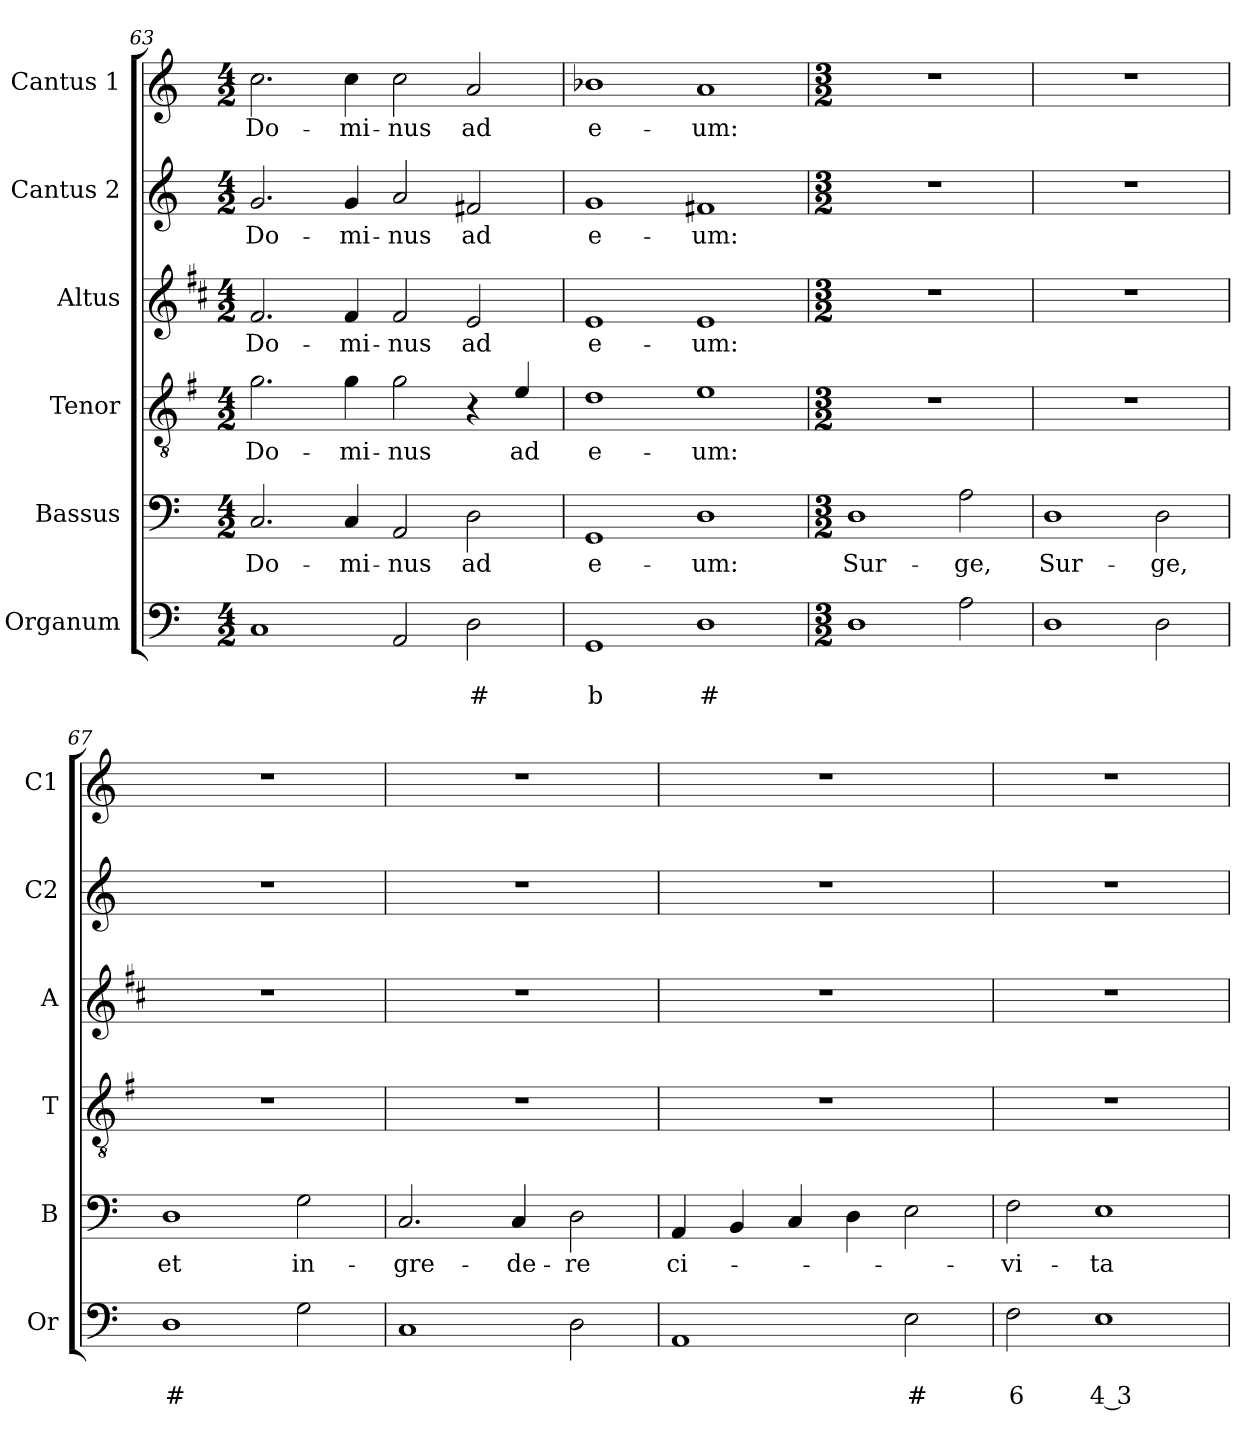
**kern	**text	**text	**kern	**text	**kern	**text	**kern	**text	**kern	**text	**kern	**text
*part6	*part6	*part6	*part5	*part5	*part4	*part4	*part3	*part3	*part2	*part2	*part1	*part1
*staff6	*staff6	*staff6	*staff5	*staff5	*staff4	*staff4	*staff3	*staff3	*staff2	*staff2	*staff1	*staff1
*I"Organum	*	*	*I"Bassus	*	*I"Tenor	*	*I"Altus	*	*I"Cantus 2	*	*I"Cantus 1	*
*I'Or	*	*	*I'B	*	*I'T	*	*I'A	*	*I'C2	*	*I'C1	*
*clefF4	*	*	*clefF4	*	*clefGv2	*	*clefG2	*	*clefG2	*	*clefG2	*
*	*	*	*	*	*ITrd4c7	*	*ITrd1c2	*	*	*	*	*
*k[]	*	*	*k[]	*	*k[]	*	*k[]	*	*k[]	*	*k[]	*
*C:	*	*	*C:	*	*C:	*	*C:	*	*C:	*	*C:	*
*M4/2	*	*	*M4/2	*	*M4/2	*	*M4/2	*	*M4/2	*	*M4/2	*
=63	=63	=63	=63	=63	=63	=63	=63	=63	=63	=63	=63	=63
!	!	!	!	!LO:LY:b	!	!LO:LY:b	!	!LO:LY:b	!	!LO:LY:b	!	!LO:LY:b
1C	.	.	2.C/	Do-	2.c\	Do-	2.e/	Do-	2.g/	Do-	2.cc\	Do-
!	!	!	!	!LO:LY:b	!	!LO:LY:b	!	!LO:LY:b	!	!LO:LY:b	!	!LO:LY:b
.	.	.	4C/	-mi-	4c\	-mi-	4e/	-mi-	4g/	-mi-	4cc\	-mi-
!	!	!	!	!LO:LY:b	!	!LO:LY:b	!	!LO:LY:b	!	!LO:LY:b	!	!LO:LY:b
2AA/	.	.	2AA/	-nus	2c\	-nus	2e/	-nus	2a/	-nus	2cc\	-nus
!	!	!LO:LY:b	!	!LO:LY:b	!	!	!	!LO:LY:b	!	!LO:LY:b	!	!LO:LY:b
2D\	.	#	2D\	ad	4r	.	2d/	ad	2f#X/	ad	2a/	ad
!	!	!	!	!	!	!LO:LY:b	!	!	!	!	!	!
.	.	.	.	.	4A/	ad	.	.	.	.	.	.
=64	=64	=64	=64	=64	=64	=64	=64	=64	=64	=64	=64	=64
!	!	!LO:LY:b	!	!LO:LY:b	!	!LO:LY:b	!	!LO:LY:b	!	!LO:LY:b	!	!LO:LY:b
1GG	.	b	1GG	e-	1G	e-	1d	e-	1g	e-	1b-X	e-
!	!	!LO:LY:b	!	!LO:LY:b	!	!LO:LY:b	!	!LO:LY:b	!	!LO:LY:b	!	!LO:LY:b
1D	.	#	1D	-um:	1A	-um:	1d	-um:	1f#X	-um:	1a	-um:
!!LO:LB:g=z
=65	=65	=65	=65	=65	=65	=65	=65	=65	=65	=65	=65	=65
*M3/2	*	*	*M3/2	*	*M3/2	*	*M3/2	*	*M3/2	*	*M3/2	*
!	!	!	!	!LO:LY:b	!	!	!	!	!	!	!	!
1D	.	.	1D	Sur-	1.r	.	1.r	.	1.r	.	1.r	.
!	!	!	!	!LO:LY:b	!	!	!	!	!	!	!	!
2A\	.	.	2A\	-ge,	.	.	.	.	.	.	.	.
=66	=66	=66	=66	=66	=66	=66	=66	=66	=66	=66	=66	=66
!	!	!	!	!LO:LY:b	!	!	!	!	!	!	!	!
1D	.	.	1D	Sur-	1.r	.	1.r	.	1.r	.	1.r	.
!	!	!	!	!LO:LY:b	!	!	!	!	!	!	!	!
2D\	.	.	2D\	-ge,	.	.	.	.	.	.	.	.
=67	=67	=67	=67	=67	=67	=67	=67	=67	=67	=67	=67	=67
!	!	!LO:LY:b	!	!LO:LY:b	!	!	!	!	!	!	!	!
1D	.	#	1D	et	1.r	.	1.r	.	1.r	.	1.r	.
!	!	!	!	!LO:LY:b	!	!	!	!	!	!	!	!
2G\	.	.	2G\	in-	.	.	.	.	.	.	.	.
=68	=68	=68	=68	=68	=68	=68	=68	=68	=68	=68	=68	=68
!	!	!	!	!LO:LY:b	!	!	!	!	!	!	!	!
1C	.	.	2.C/	-gre-	1.r	.	1.r	.	1.r	.	1.r	.
!	!	!	!	!LO:LY:b	!	!	!	!	!	!	!	!
.	.	.	4C/	-de-	.	.	.	.	.	.	.	.
!	!	!	!	!LO:LY:b	!	!	!	!	!	!	!	!
2D\	.	.	2D\	-re	.	.	.	.	.	.	.	.
=69	=69	=69	=69	=69	=69	=69	=69	=69	=69	=69	=69	=69
!	!	!	!	!LO:LY:b	!	!	!	!	!	!	!	!
1AA	.	.	4AA/	ci-	1.r	.	1.r	.	1.r	.	1.r	.
.	.	.	4BB/	.	.	.	.	.	.	.	.	.
.	.	.	4C/	.	.	.	.	.	.	.	.	.
.	.	.	4D\	.	.	.	.	.	.	.	.	.
!	!	!LO:LY:b	!	!	!	!	!	!	!	!	!	!
2E\	.	#	2E\	.	.	.	.	.	.	.	.	.
=70	=70	=70	=70	=70	=70	=70	=70	=70	=70	=70	=70	=70
!	!	!LO:LY:b	!	!LO:LY:b	!	!	!	!	!	!	!	!
2F\	.	6	2F\	-vi-	1.r	.	1.r	.	1.r	.	1.r	.
!	!	!LO:LY:b	!	!LO:LY:b	!	!	!	!	!	!	!	!
1E	.	4 3	1E	-ta-	.	.	.	.	.	.	.	.
=	=	=	=	=	=	=	=	=	=	=	=	=
*-	*-	*-	*-	*-	*-	*-	*-	*-	*-	*-	*-	*-
